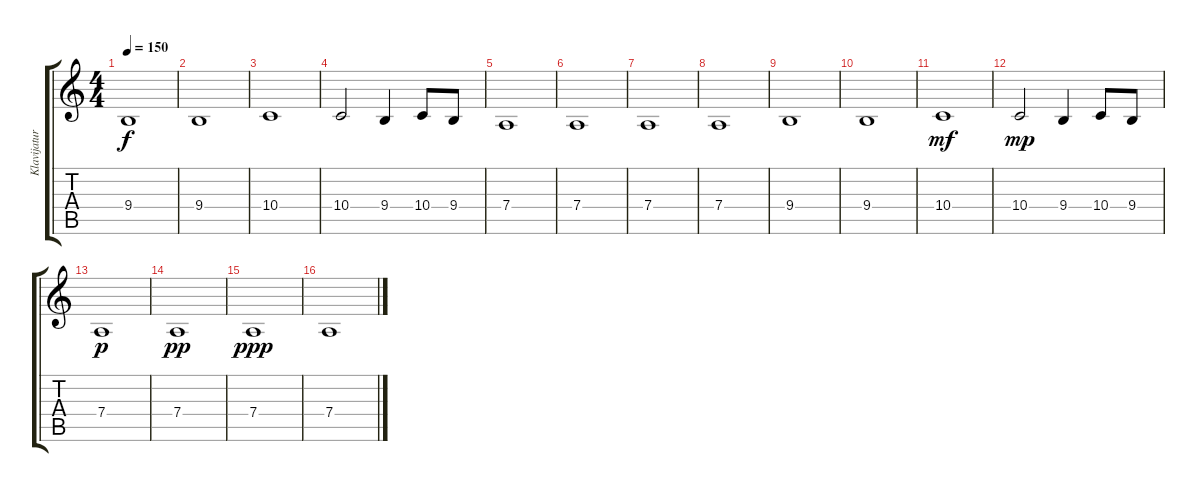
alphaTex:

\track ("Klavijatura 3" "Klavijatur") {instrument choiraahs}
\staff {score tabs}
\tuning (E4 B3 G3 D3 A2 E2) {hide}
\ts (4 4)
\tempo 150
\clef g2
\ks c
9.4.1{dy f} |
9.4.1 |
10.4.1 |
10.4.2 9.4.4 10.4.8 9.4.8 |
7.4.1 |
7.4.1 |
7.4.1 |
7.4.1 |
9.4.1 |
9.4.1 |
10.4.1{dy mf} |
10.4.2{dy mp} 9.4.4 10.4.8 9.4.8 |
7.4.1{dy p} |
7.4.1{dy pp} |
7.4.1{dy ppp} |
7.4.1
